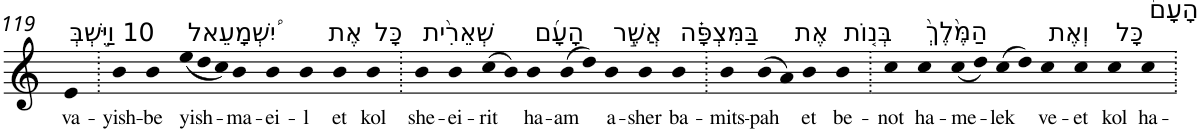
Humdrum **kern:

**kern	**text
*part1	*part1
*staff1	*staff1
*I"Piano	*
*I'Pno	*
!!LO:PB:g=z
*clefG2	*
*k[]	*
=119	=119
!LO:TX:a:t=10 וַיִּ֣שְׁבְּ	!
!	!LO:LY:b
4e	va-
=120.	=120.
!	!LO:LY:b
4b	-yish-
!	!LO:LY:b
4b	-be
*Xtuplet	*
!LO:TX:a:t=יִ֠שְׁמָעֵאל	!
!	!LO:LY:b
(<12ee	yish-
12dd	.
12cc)	.
!	!LO:LY:b
4b	-ma-
!	!LO:LY:b
4b	-ei-
!	!LO:LY:b
4b	-l
!LO:TX:a:t=אֶת	!
!	!LO:LY:b
4b	et
!LO:TX:a:t=כָּל	!
!	!LO:LY:b
4b	kol
=121.	=121.
!LO:TX:a:t=שְׁאֵרִ֨ית	!
!	!LO:LY:b
4b	she-
!	!LO:LY:b
4b	-ei-
!	!LO:LY:b
(>8cc	-rit
8b)	.
!LO:TX:a:t=הָעָ֜ם	!
!	!LO:LY:b
4b	ha-
!	!LO:LY:b
(>8b	-am
8dd)	.
!LO:TX:a:t=אֲשֶׁ֣ר	!
!	!LO:LY:b
4b	a-
!	!LO:LY:b
4b	-sher
!LO:TX:a:t=בַּמִּצְפָּ֗ה	!
!	!LO:LY:b
4b	ba-
=122.	=122.
!	!LO:LY:b
4b	-mits-
!	!LO:LY:b
(>8b	-pah
8a)	.
!LO:TX:a:t=אֶת	!
!	!LO:LY:b
4b	et
!LO:TX:a:t=בְּנ֤וֹת	!
!	!LO:LY:b
4b	be-
=123.	=123.
!	!LO:LY:b
4cc	-not
!LO:TX:a:t=הַמֶּ֙לֶךְ֙	!
!	!LO:LY:b
4cc	ha-
!	!LO:LY:b
(<8cc	-me-
8dd)	.
!	!LO:LY:b
(>8cc	-lek
8dd)	.
!LO:TX:a:t=וְאֶת	!
!	!LO:LY:b
4cc	ve-
!	!LO:LY:b
4cc	-et
!LO:TX:a:t=כָּל	!
!	!LO:LY:b
4cc	kol
!LO:TX:a:t=הָעָם֙	!
!	!LO:LY:b
4cc	ha-
=.	=.
*-	*-
